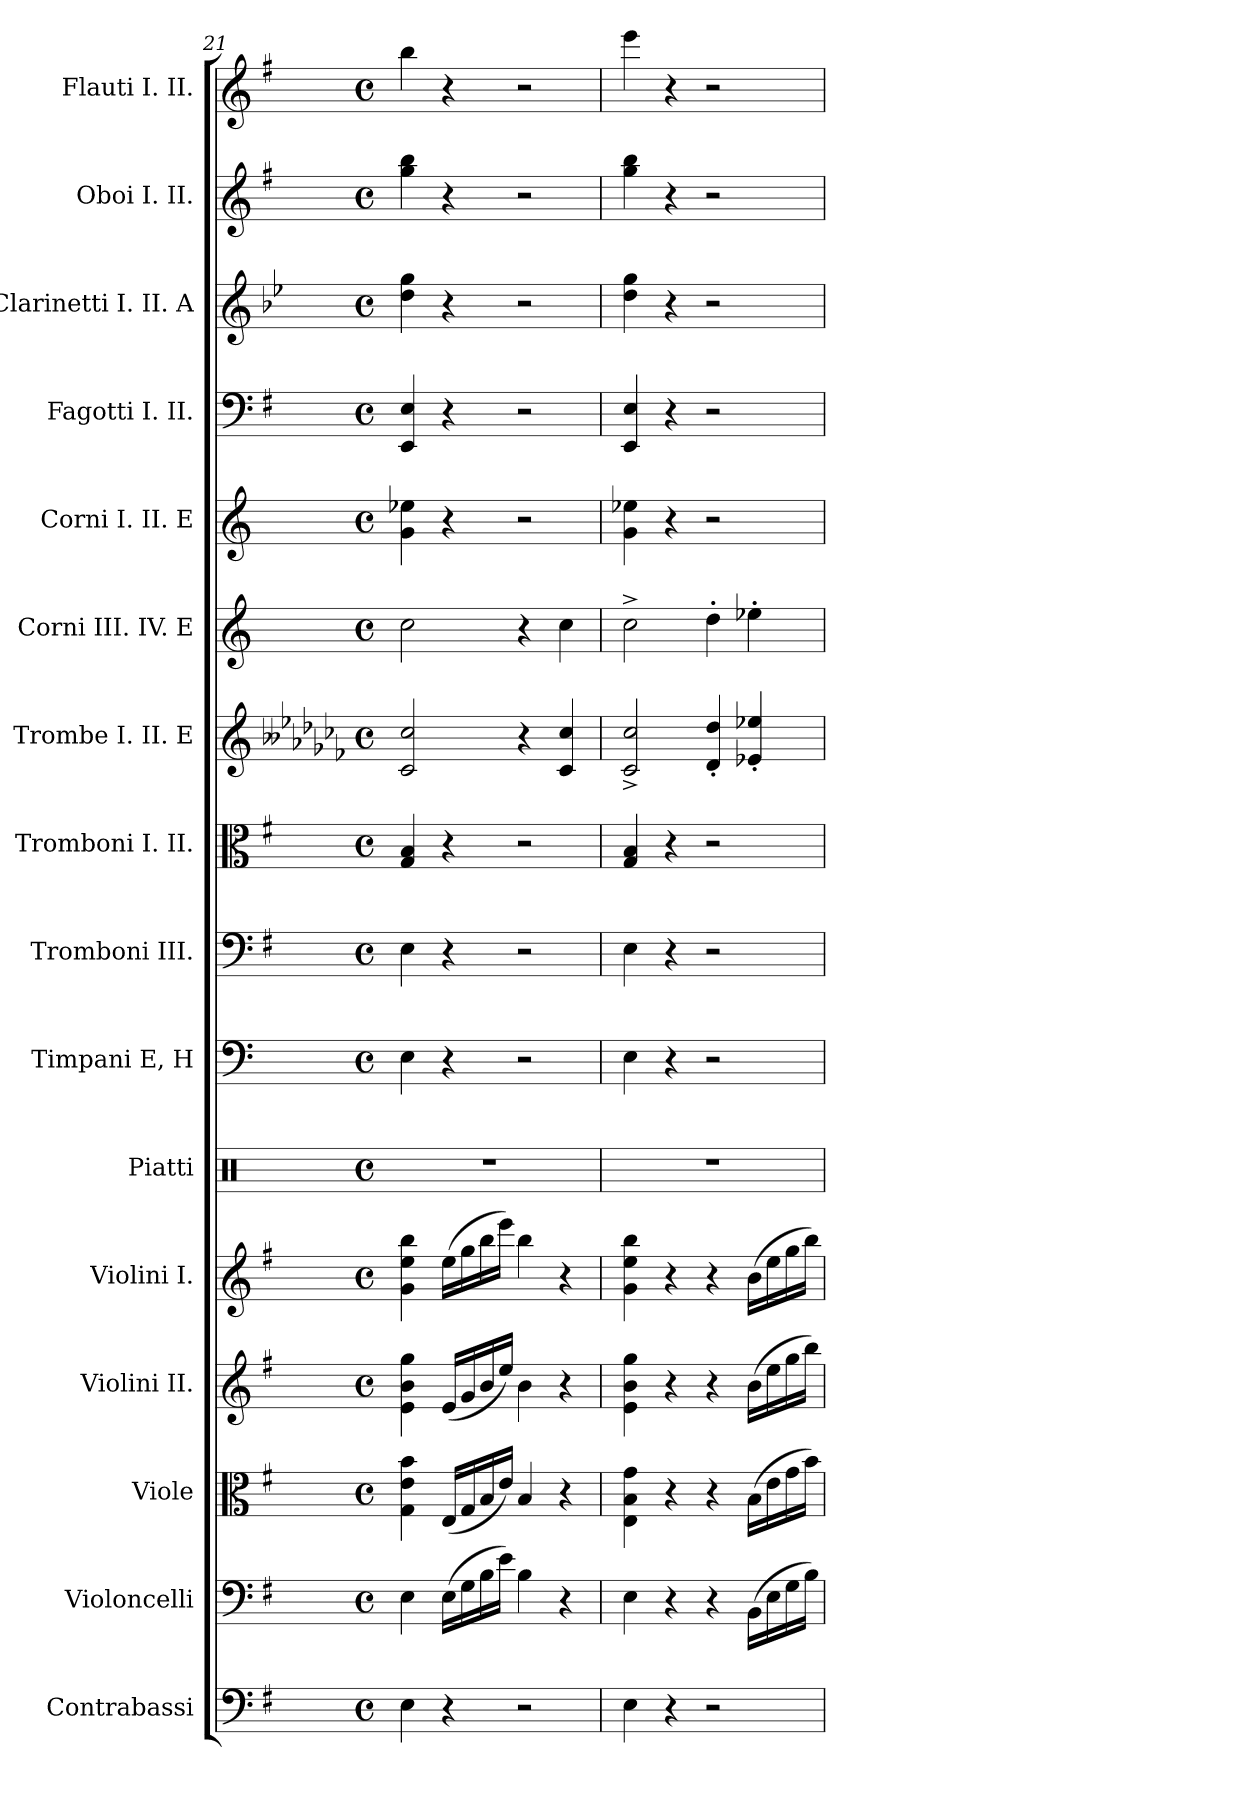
**kern	**kern	**kern	**kern	**kern	**kern	**kern	**kern	**kern	**kern	**kern	**kern	**kern	**kern	**kern	**kern
*part16	*part15	*part14	*part13	*part12	*part11	*part10	*part9	*part8	*part7	*part6	*part5	*part4	*part3	*part2	*part1
*staff16	*staff15	*staff14	*staff13	*staff12	*staff11	*staff10	*staff9	*staff8	*staff7	*staff6	*staff5	*staff4	*staff3	*staff2	*staff1
*I"Contrabassi	*I"Violoncelli	*I"Viole	*I"Violini II.	*I"Violini I.	*I"Piatti	*I"Timpani E, H	*I"Tromboni III.	*I"Tromboni I. II.	*I"Trombe I. II. E	*I"Corni III. IV. E	*I"Corni I. II. E	*I"Fagotti I. II.	*I"Clarinetti I. II. A	*I"Oboi I. II.	*I"Flauti I. II.
*I'Cb.	*I'Vcl.	*I'Vle	*I'Viol. II.	*I'Viol. I.	*I'Piatti	*I'Timp.	*I'Trbni. III.	*I'Trbni. I. II.	*I'Trbe. I. II.	*I'Cor. III. IV. E	*I'Cor. I. II. E	*I'Fag. I. II.	*I'Cl. I. II.	*I'Ob. I. II.	*I'Fl. I. II.
*clefF4	*clefF4	*clefC3	*clefG2	*clefG2	*clefX	*clefF4	*clefF4	*clefC3	*clefG2	*clefG2	*clefG2	*clefF4	*clefG2	*clefG2	*clefG2
*ITrd7c12	*	*	*	*	*	*	*	*	*ITrd-3c-4	*ITrd5c8	*ITrd5c8	*	*ITrd2c3	*	*
*k[f#]	*k[f#]	*k[f#]	*k[f#]	*k[f#]	*k[]	*k[]	*k[f#]	*k[f#]	*k[b--e-a-d-g-c-f-]	*k[f#c#g#d#]	*k[f#c#g#d#]	*k[f#]	*k[f#]	*k[f#]	*k[f#]
*M4/4	*M4/4	*M4/4	*M4/4	*M4/4	*M4/4	*M4/4	*M4/4	*M4/4	*M4/4	*M4/4	*M4/4	*M4/4	*M4/4	*M4/4	*M4/4
*met(c)	*met(c)	*met(c)	*met(c)	*met(c)	*met(c)	*met(c)	*met(c)	*met(c)	*met(c)	*met(c)	*met(c)	*met(c)	*met(c)	*met(c)	*met(c)
=21	=21	=21	=21	=21	=21	=21	=21	=21	=21	=21	=21	=21	=21	=21	=21
4EE\	4E\	4G\ 4e\ 4b\	4e\ 4b\ 4gg\	4g\ 4ee\ 4bb\	1r	4E\	4E\	4G/ 4B/	2f-/ 2ff-/	2e\	4B\ 4gn\	4EE/ 4E/	4b\ 4ee\	4gg\ 4bb\	4bb\
4r	(16E\LL	(16E/LL	(16e/LL	(16ee\LL	.	4r	4r	4r	.	.	4r	4r	4r	4r	4r
.	16G\	16G/	16g/	16gg\	.	.	.	.	.	.	.	.	.	.	.
.	16B\	16B/	16b/	16bb\	.	.	.	.	.	.	.	.	.	.	.
.	16e\JJ)	16e/JJ)	16ee/JJ)	16eee\JJ)	.	.	.	.	.	.	.	.	.	.	.
2r	4B\	4B/	4b\	4bb\	.	2r	2r	2r	4r	4r	2r	2r	2r	2r	2r
.	4r	4r	4r	4r	.	.	.	.	4f-/ 4ff-/	4e\	.	.	.	.	.
=22	=22	=22	=22	=22	=22	=22	=22	=22	=22	=22	=22	=22	=22	=22	=22
4EE\	4E\	4E\ 4B\ 4g\	4e\ 4b\ 4gg\	4g\ 4ee\ 4bb\	1r	4E\	4E\	4G/ 4B/	2f-/^ 2ff-/^	2e^\	4B\ 4gn\	4EE/ 4E/	4b\ 4ee\	4gg\ 4bb\	4eee\
4r	4r	4r	4r	4r	.	4r	4r	4r	.	.	4r	4r	4r	4r	4r
2r	4r	4r	4r	4r	.	2r	2r	2r	4g-/' 4gg-/'	4f#'\	2r	2r	2r	2r	2r
.	(16BB\LL	(16B\LL	(16b\LL	(16b\LL	.	.	.	.	4a--X/' 4aa--X/'	4gn'\	.	.	.	.	.
.	16E\	16e\	16ee\	16ee\	.	.	.	.	.	.	.	.	.	.	.
.	16G\	16g\	16gg\	16gg\	.	.	.	.	.	.	.	.	.	.	.
.	16B\JJ)	16b\JJ)	16bb\JJ)	16bb\JJ)	.	.	.	.	.	.	.	.	.	.	.
=	=	=	=	=	=	=	=	=	=	=	=	=	=	=	=
*-	*-	*-	*-	*-	*-	*-	*-	*-	*-	*-	*-	*-	*-	*-	*-
